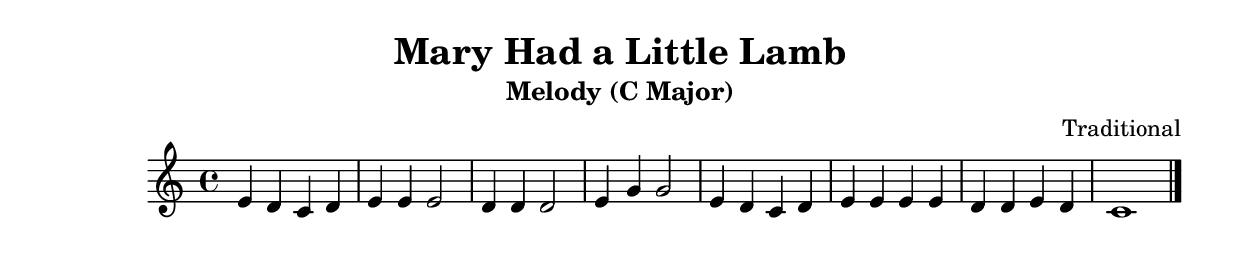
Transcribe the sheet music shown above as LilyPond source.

% Mary Had a Little Lamb - Melody in C major
\version "2.24.0"
\header {
  title = "Mary Had a Little Lamb"
  subtitle = "Melody (C Major)"
  composer = "Traditional"
}

melody = \relative c' {
  \key c \major
  \time 4/4
  e4 d c d | e e e2 |
  d4 d d2 | e4 g g2 |
  e4 d c d | e e e e |
  d4 d e d | c1 \bar "|." |
}

\score {
  \new Staff { \clef treble \melody }
  \layout { }
  \midi { }
}

